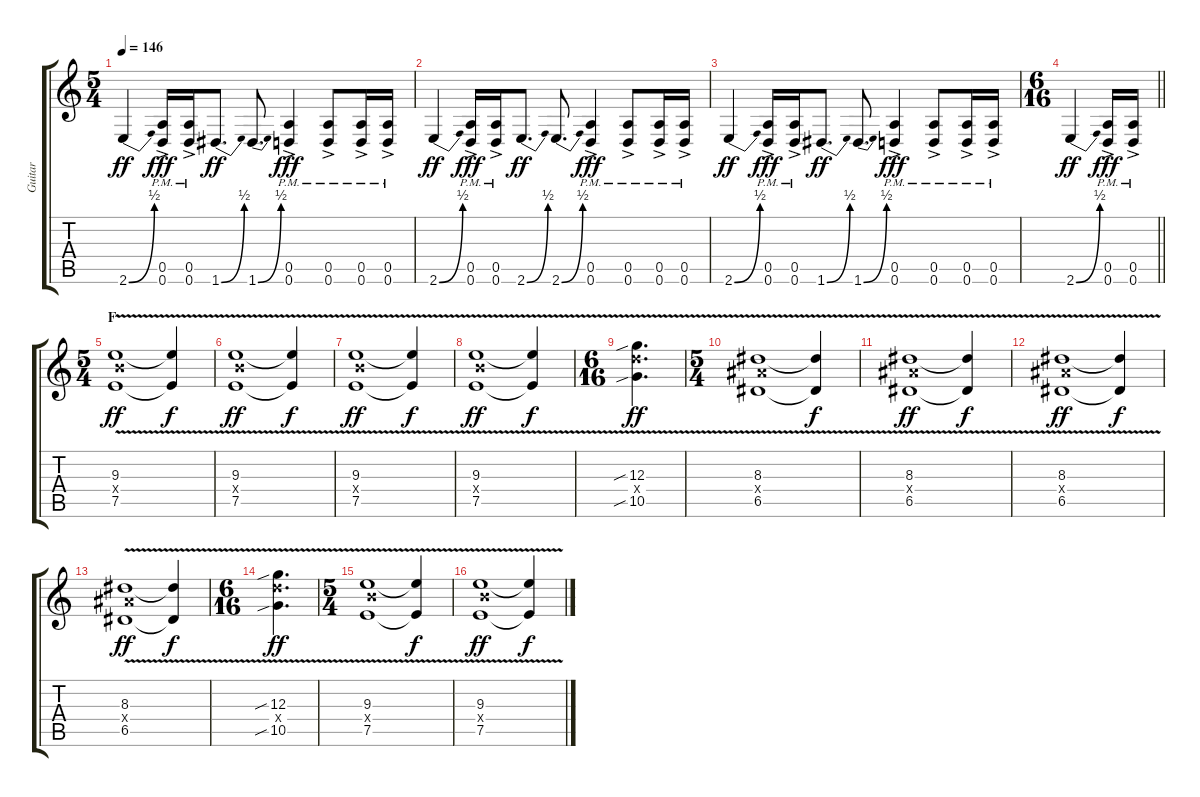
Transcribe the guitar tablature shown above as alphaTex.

\track ("Guitar" "Guitar") {instrument distortionguitar}
\staff {score tabs}
\tuning (E4 B3 G3 D3 A2 D2) {hide}
\ts (5 4)
\tempo 146
\clef g2
\ks c
2.6{be (bend 0 0 60 2)}.4{dy ff} (0.5{ac pm} 0.6{ac pm}).16{dy fff} (0.5{ac pm} 0.6{ac pm}).16 1.6{be (bend 0 0 60 2)}.8{d dy ff} 1.6{be (bend 0 0 60 2)}.8{d} (0.5{ac pm} 0.6{ac pm}).4{dy fff} (0.5{ac pm} 0.6{ac pm}).8 (0.5{ac pm} 0.6{ac pm}).16 (0.5{ac pm} 0.6{ac pm}).16 |
2.6{be (bend 0 0 60 2)}.4{dy ff} (0.5{ac pm} 0.6{ac pm}).16{dy fff} (0.5{ac pm} 0.6{ac pm}).16 2.6{be (bend 0 0 60 2)}.8{d dy ff} 2.6{be (bend 0 0 60 2)}.8{d} (0.5{ac pm} 0.6{ac pm}).4{dy fff} (0.5{ac pm} 0.6{ac pm}).8 (0.5{ac pm} 0.6{ac pm}).16 (0.5{ac pm} 0.6{ac pm}).16 |
2.6{be (bend 0 0 60 2)}.4{dy ff} (0.5{ac pm} 0.6{ac pm}).16{dy fff} (0.5{ac pm} 0.6{ac pm}).16 1.6{be (bend 0 0 60 2)}.8{d dy ff} 1.6{be (bend 0 0 60 2)}.8{d} (0.5{ac pm} 0.6{ac pm}).4{dy fff} (0.5{ac pm} 0.6{ac pm}).8 (0.5{ac pm} 0.6{ac pm}).16 (0.5{ac pm} 0.6{ac pm}).16 |
\ts (6 16)
\barLineRight lightlight
2.6{be (bend 0 0 60 2)}.4{dy ff} (0.5{ac pm} 0.6{ac pm}).16{dy fff} (0.5{ac pm} 0.6{ac pm}).16 |
\ts (5 4)
\section ("" "F")
(9.3{v} 9.4{x} 7.5{v}).1{dy ff balance 8} (9.3{t} 7.5{t}).4{dy f} |
(9.3{v} 9.4{x} 7.5{v}).1{dy ff} (9.3{t} 7.5{t}).4{dy f} |
(9.3{v} 9.4{x} 7.5{v}).1{dy ff} (9.3{t} 7.5{t}).4{dy f} |
(9.3{v} 9.4{x} 7.5{v}).1{dy ff} (9.3{t} 7.5{t}).4{dy f} |
\ts (6 16)
(12.3{v sib} 12.4{x} 10.5{v sib}).4{d dy ff} |
\ts (5 4)
(8.3{v} 8.4{x} 6.5{v}).1 (8.3{t} 6.5{t}).4{dy f} |
(8.3{v} 8.4{x} 6.5{v}).1{dy ff} (8.3{t} 6.5{t}).4{dy f} |
(8.3{v} 8.4{x} 6.5{v}).1{dy ff} (8.3{t} 6.5{t}).4{dy f} |
(8.3{v} 8.4{x} 6.5{v}).1{dy ff} (8.3{t} 6.5{t}).4{dy f} |
\ts (6 16)
(12.3{v sib} 12.4{x} 10.5{v sib}).4{d dy ff} |
\ts (5 4)
(9.3{v} 9.4{x} 7.5{v}).1 (9.3{t} 7.5{t}).4{dy f} |
(9.3{v} 9.4{x} 7.5{v}).1{dy ff} (9.3{t} 7.5{t}).4{dy f}
